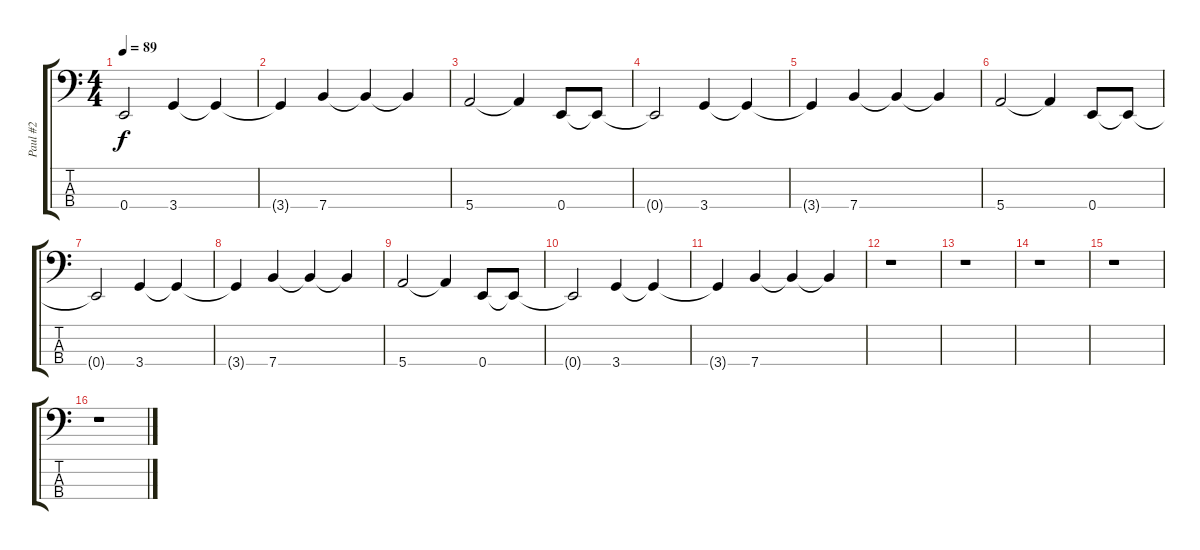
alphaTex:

\track ("Paul #2" "Paul #2") {instrument electricbasspick}
\staff {score tabs}
\tuning (G2 D2 A1 E1) {hide}
\ts (4 4)
\tempo 89
\clef f4
\ks c
0.4{t}.2{dy f} 3.4.4 3.4{t}.4 |
3.4{t}.4 7.4.4 7.4{t}.4 7.4{t}.4 |
5.4.2 5.4{t}.4 0.4.8 0.4{t}.8 |
0.4{t}.2 3.4.4 3.4{t}.4 |
3.4{t}.4 7.4.4 7.4{t}.4 7.4{t}.4 |
5.4.2 5.4{t}.4 0.4.8 0.4{t}.8 |
0.4{t}.2 3.4.4 3.4{t}.4 |
3.4{t}.4 7.4.4 7.4{t}.4 7.4{t}.4 |
5.4.2 5.4{t}.4 0.4.8 0.4{t}.8 |
0.4{t}.2 3.4.4 3.4{t}.4 |
3.4{t}.4 7.4.4 7.4{t}.4 7.4{t}.4 |
r.1 |
r.1 |
r.1 |
r.1 |
r.1
